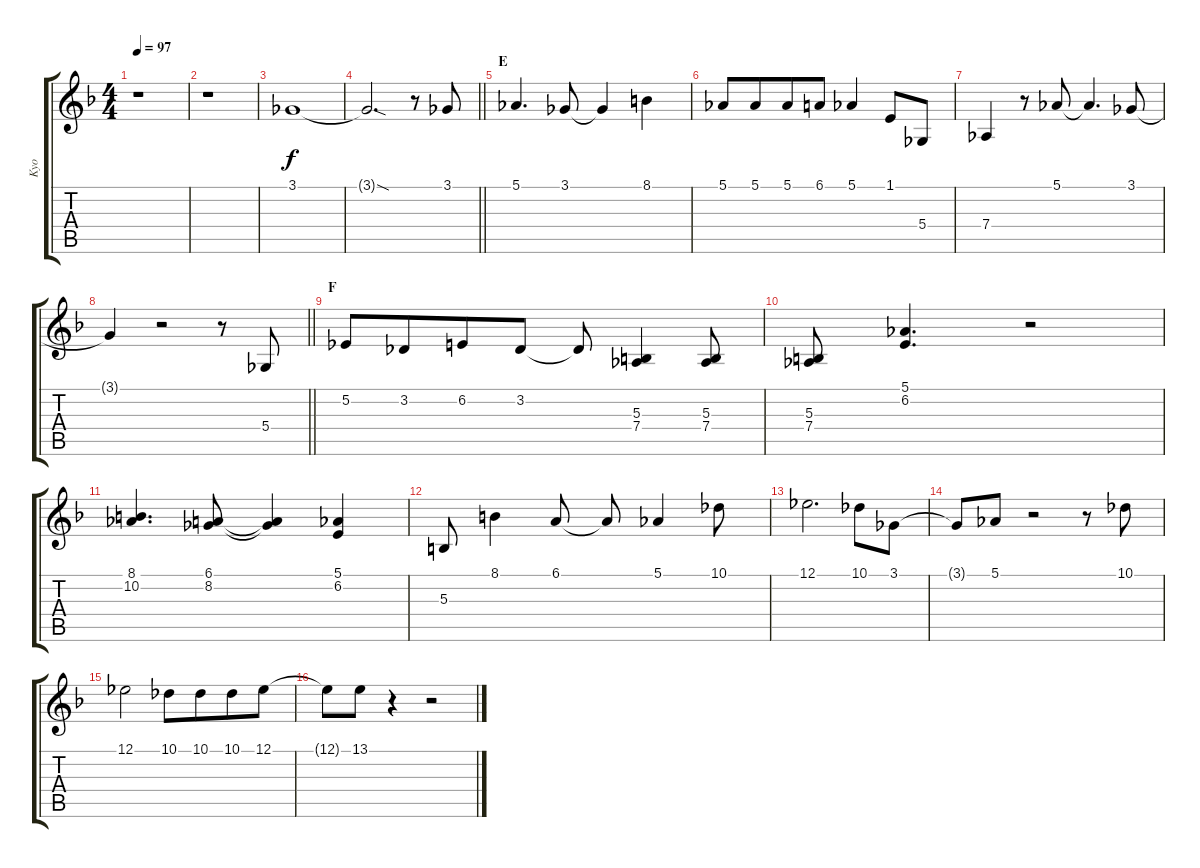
\track ("Kyo" "Kyo") {mute instrument altosax}
\staff {score tabs}
\tuning (Eb4 Bb3 Gb3 Db3 Ab2 Eb2) {hide}
\ts (4 4)
\tempo 97
\clef g2
\ks dminor
r.1{dy f} |
r.1 |
3.1.1 |
\barLineRight lightlight
3.1{sod t}.2{d} r.8 3.1.8 |
\section ("" "E")
5.1.4{d} 3.1.8 3.1{t}.4 8.1.4 |
5.1.8 5.1.8{beam merge} 5.1.8 6.1.8 5.1.4 1.1.8 5.4.8 |
7.4.4 r.8 5.1.8 5.1{t}.4{d} 3.1.8 |
\barLineRight lightlight
3.1{t}.4 r.2 r.8 5.4.8 |
\section ("" "F")
5.2.8 3.2.8{beam merge} 6.2.8 3.2.8 3.2{t}.8 (5.3 7.4).4 (5.3 7.4).8 |
(5.3 7.4).8 (5.1 6.2).4{d} r.2 |
(8.1 10.2).4{d} (6.1 8.2).8 (6.1{t} 8.2{t}).4 (5.1 6.2).4 |
5.3.8 8.1.4 6.1.8 6.1{t}.8 5.1.4 10.1.8 |
12.1.2{d} 10.1.8 3.1.8 |
3.1{t}.8 5.1.8 r.2 r.8 10.1.8 |
12.1.2 10.1.8 10.1.8{beam merge} 10.1.8 12.1.8 |
12.1{t}.8 13.1.8 r.4 r.2
